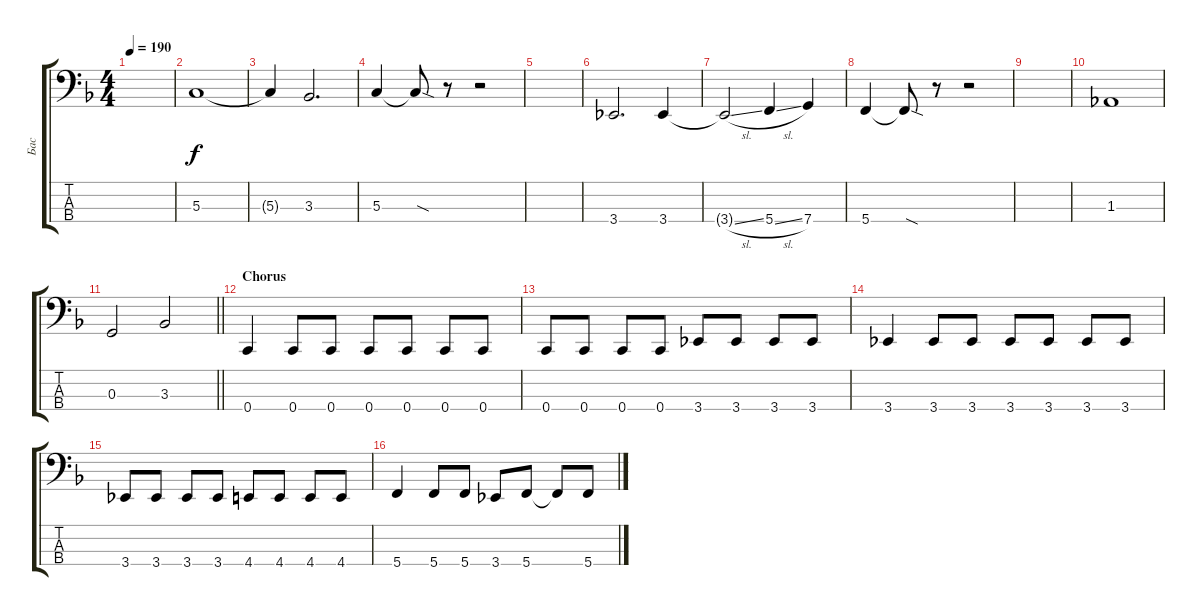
\track ("Бас" "Бас") {instrument electricbassfinger}
\staff {score tabs}
\tuning (F2 C2 G1 C1) {hide}
\ts (4 4)
\tempo 190
\clef f4
\ks dminor
|
5.3.1 |
5.3{t}.4 3.3.2{d} |
5.3.4 5.3{sod t}.8 r.8 r.2 |
|
3.4.2{d} 3.4.4 |
3.4{sl t}.2 5.4{sl}.4 7.4.4 |
5.4.4 5.4{sod t}.8 r.8 r.2 |
|
1.3.1 |
\barLineRight lightlight
0.3.2 3.3.2 |
\section ("" "Chorus")
0.4.4 0.4.8 0.4.8 0.4.8 0.4.8 0.4.8 0.4.8 |
0.4.8 0.4.8 0.4.8 0.4.8 3.4.8 3.4.8 3.4.8 3.4.8 |
3.4.4 3.4.8 3.4.8 3.4.8 3.4.8 3.4.8 3.4.8 |
3.4.8 3.4.8 3.4.8 3.4.8 4.4.8 4.4.8 4.4.8 4.4.8 |
5.4.4 5.4.8 5.4.8 3.4.8 5.4.8 5.4{t}.8 5.4.8
